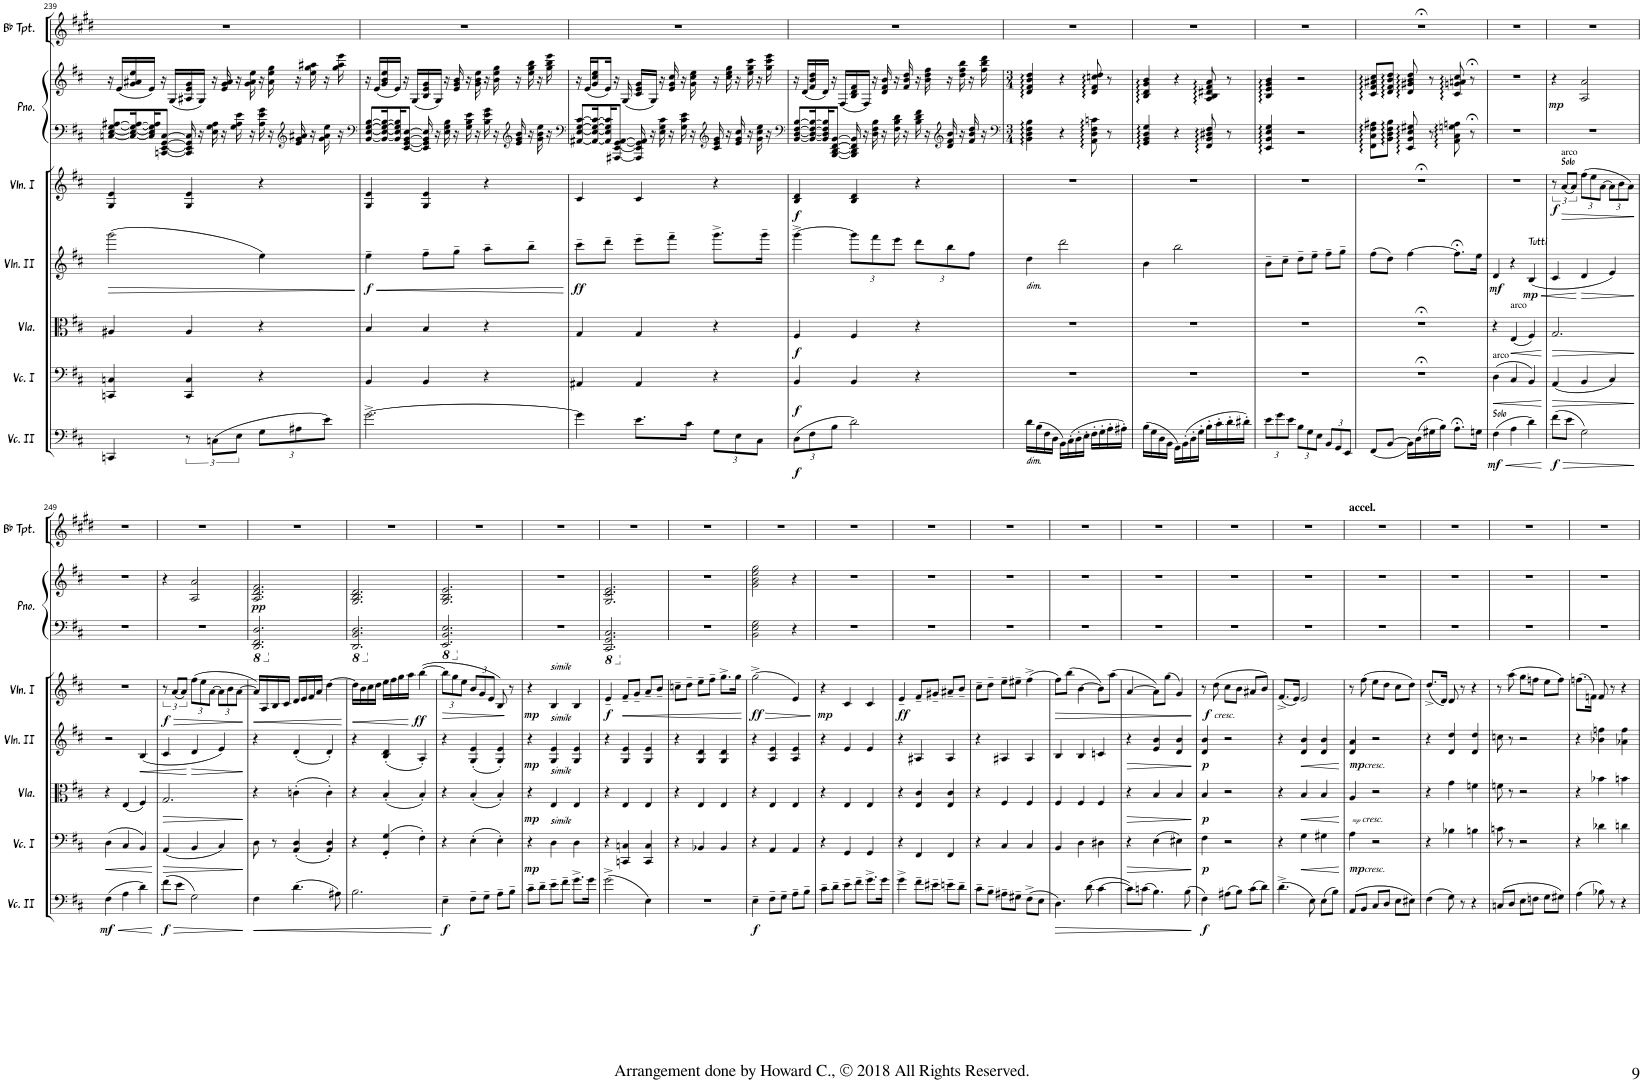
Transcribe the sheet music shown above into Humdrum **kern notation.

**kern	**dynam	**kern	**dynam	**kern	**dynam	**kern	**dynam	**kern	**dynam	**kern	**kern	**dynam	**kern
*part7	*part7	*part6	*part6	*part5	*part5	*part4	*part4	*part3	*part3	*part2	*part2	*part2	*part1
*staff8	*staff8	*staff7	*staff7	*staff6	*staff6	*staff5	*staff5	*staff4	*staff4	*staff3	*staff2	*staff2/3	*staff1
*I"Violoncello II	*	*I"Violoncello I	*	*I"Viola	*	*I"Violin II	*	*I"Violin I	*	*I"Piano	*	*	*I"Bb Trumpet
*I'Vc. II	*	*I'Vc. I	*	*I'Vla.	*	*I'Vln. II	*	*I'Vln. I	*	*I'Pno.	*	*	*I'Bb Tpt.
!!LO:PB:g=z
*clefF4	*	*clefF4	*	*clefC3	*	*clefG2	*	*clefG2	*	*clefF4	*clefG2	*	*clefG2
*	*	*	*	*	*	*	*	*	*	*	*	*	*Trd1c2
*k[f#c#]	*	*k[f#c#]	*	*k[f#c#]	*	*k[f#c#]	*	*k[f#c#]	*	*k[f#c#]	*k[f#c#]	*	*k[f#c#g#d#]
*M3/4	*	*M3/4	*	*M3/4	*	*M3/4	*	*M3/4	*	*M9/8	*M9/8	*	*M3/4
=239	=239	=239	=239	=239	=239	=239	=239	=239	=239	=239	=239	=239	=239
!	!	!	!	!	!	!	!LO:HP:b	!	!	!	!	!	!
4CCn/	.	4CCn/ 4Cn/	.	4A#X/	.	(2ggg\	>	4G/ 4e/	.	[12Cn/ [12E/ [12G/ [12A#X/L	24r	.	2.r
.	.	.	.	.	.	.	.	.	.	.	(24e/LL	.	.
.	.	.	.	.	.	.	.	.	.	24C/_ 24E/_ 24G/_ 24A#/_L	24g/ 24a#X/ 24ee/	.	.
.	.	.	.	.	.	.	.	.	.	24C/] 24E/] 24G/] 24A#/]J	24e/JJ)	.	.
.	.	.	.	.	.	.	.	.	.	[12CCn/ [12EE/ [12GG/ [12C/J	24r	.	.
.	.	.	.	.	.	.	.	.	.	.	(24G/LL	.	.
12r	.	4CC/ 4C/	.	4A#/	.	.	.	4G/ 4e/	.	24CC/] 24EE/] 24GG/] 24C/]	24A#X/ 24e/ 24g/	.	.
.	.	.	.	.	.	.	.	.	.	24r	24G/JJ)	.	.
(12Cn\L	.	.	.	.	.	.	.	.	.	24E\ 24G\ 24A#\	24r	.	.
.	.	.	.	.	.	.	.	.	.	24r	24e/ 24g/ 24a#/	.	.
12E\J	.	.	.	.	.	.	.	.	.	24G\ 24A#\ 24e\	24r	.	.
.	.	.	.	.	.	.	.	.	.	24r	24g\ 24a#\ 24ee\	.	.
*Xbrackettup	*	*	*	*	*	*	*	*	*	*	*	*	*
12G\L	.	4r	.	4r	.	4ee\)	.	4r	.	24A#\ 24e\ 24g\	24r	.	.
.	.	.	.	.	.	.	.	.	.	24r	24a#\ 24ee\ 24gg\	.	.
*	*	*	*	*	*	*	*	*	*	*clefG2	*	*	*
12A#X\	.	.	.	.	.	.	.	.	.	24e/ 24g/ 24a#X/	24r	.	.
.	.	.	.	.	.	.	.	.	.	24r	24ee\ 24gg\ 24aa#X\	.	.
12e\J)	.	.	.	.	.	.	.	.	.	24g\ 24a#\ 24ee\	24r	.	.
.	.	.	.	.	.	.	.	.	.	24r	24gg\ 24aa#\ 24eee\	.	.
.	.	.	.	.	.	.	]	.	.	.	.	.	.
=240	=240	=240	=240	=240	=240	=240	=240	=240	=240	=240	=240	=240	=240
*	*	*	*	*	*	*	*	*	*	*clefF4	*	*	*
!	!	!	!	!	!	!	!LO:HP:b	!	!	!	!	!	!
!	!	!	!	!	!	!	!LO:DY:n=1:b	!	!	!	!	!	!
[2.g^\	.	4BB/	.	4B/	.	4ee~\	< f	4G/ 4e/	.	[8BB/ [8E/ [8G/ [8B/L	24r	.	2.r
.	.	.	.	.	.	.	.	.	.	.	(24e/LL	.	.
.	.	.	.	.	.	.	.	.	.	.	24g/ 24b/ 24ee/	.	.
.	.	.	.	.	.	.	.	.	.	24BB/] 24E/] 24G/] 24B/]J	24e/JJ)	.	.
.	.	.	.	.	.	.	.	.	.	[8EE/ [8GG/ [8BB/ [8E/J	24r	.	.
.	.	.	.	.	.	.	.	.	.	.	(24G/LL	.	.
.	.	4BB/	.	4B/	.	8ff#~\L	.	4G/ 4e/	.	.	24B/ 24e/ 24g/	.	.
.	.	.	.	.	.	.	.	.	.	24r	24G/JJ)	.	.
.	.	.	.	.	.	.	.	.	.	24E\ 24G\ 24B\	24r	.	.
.	.	.	.	.	.	8gg~\J	.	.	.	24r	24e/ 24g/ 24b/	.	.
.	.	.	.	.	.	.	.	.	.	24G\ 24B\ 24e\	24r	.	.
.	.	.	.	.	.	.	.	.	.	24r	24g\ 24b\ 24ee\	.	.
.	.	4r	.	4r	.	8aa~\L	.	4r	.	24B\ 24e\ 24g\	24r	.	.
.	.	.	.	.	.	.	.	.	.	24r	24b\ 24ee\ 24gg\	.	.
*	*	*	*	*	*	*	*	*	*	*clefG2	*	*	*
.	.	.	.	.	.	.	.	.	.	24e/ 24g/ 24b/	24r	.	.
.	.	.	.	.	.	8bb~\J	.	.	.	24r	24ee\ 24gg\ 24bb\	.	.
.	.	.	.	.	.	.	.	.	.	24g\ 24b\ 24ee\	24r	.	.
.	.	.	.	.	.	.	.	.	.	24r	24gg\ 24bb\ 24eee\	.	.
.	.	.	.	.	.	.	[	.	.	.	.	.	.
=241	=241	=241	=241	=241	=241	=241	=241	=241	=241	=241	=241	=241	=241
*	*	*	*	*	*	*	*	*	*	*clefF4	*	*	*
!	!	!	!	!	!	!	!LO:DY:b	!	!	!	!	!	!
4g\]	.	4AA#X/	.	4G/	.	8ccc#~\L	ff	4c#/	.	[8AA#X/ [8E/ [8G/ [8c#/L	24r	.	2.r
.	.	.	.	.	.	.	.	.	.	.	(24e/LL	.	.
.	.	.	.	.	.	.	.	.	.	.	24g/ 24cc#/ 24ee/	.	.
.	.	.	.	.	.	8ddd~\J	.	.	.	24AA#/] 24E/] 24G/] 24c#/]J	24e/JJ)	.	.
.	.	.	.	.	.	.	.	.	.	[8AAA#X/ [8EE/ [8GG/ [8AA#/J	24r	.	.
.	.	.	.	.	.	.	.	.	.	.	(24G/	.	.
8.e\L	.	4AA#/	.	4G/	.	8eee~\L	.	4c#/	.	.	24c#/ 24e/ 24g/LL	.	.
.	.	.	.	.	.	.	.	.	.	24r	24G/JJ)	.	.
.	.	.	.	.	.	.	.	.	.	24E\ 24G\ 24c#\	24r	.	.
.	.	.	.	.	.	8fff#~\J	.	.	.	24r	24e/ 24g/ 24cc#/	.	.
.	.	.	.	.	.	.	.	.	.	24G\ 24c#\ 24e\	24r	.	.
16c#\Jk	.	.	.	.	.	.	.	.	.	.	.	.	.
.	.	.	.	.	.	.	.	.	.	24r	24g\ 24cc#\ 24ee\	.	.
*	*	*	*	*	*	*	*	*	*	*clefG2	*	*	*
12G\L	.	4r	.	4r	.	8.ggg^\L	.	4r	.	24c#/ 24e/ 24g/	24r	.	.
.	.	.	.	.	.	.	.	.	.	24r	24cc#\ 24ee\ 24gg\	.	.
12E\	.	.	.	.	.	.	.	.	.	24e/ 24g/ 24cc#/	24r	.	.
.	.	.	.	.	.	.	.	.	.	24r	24ee\ 24gg\ 24ccc#\	.	.
12C#\J	.	.	.	.	.	.	.	.	.	24g\ 24cc#\ 24ee\	24r	.	.
.	.	.	.	.	.	16ggg~\Jk	.	.	.	.	.	.	.
.	.	.	.	.	.	.	.	.	.	24r	24gg\ 24ccc#\ 24eee\	.	.
=242	=242	=242	=242	=242	=242	=242	=242	=242	=242	=242	=242	=242	=242
*	*	*	*	*	*	*	*	*	*	*clefF4	*	*	*
!	!LO:DY:b	!	!LO:DY:b	!	!LO:DY:b	!	!	!	!LO:DY:b	!	!	!	!
(12D\L	f	4BB/	f	4F#/	f	[4ggg^\	.	4B/ 4d/	f	[8BB/ [8D/ [8F#/ [8B/L	24r	.	2.r
.	.	.	.	.	.	.	.	.	.	.	(24d/LL	.	.
12F#\	.	.	.	.	.	.	.	.	.	.	24f#/ 24b/ 24dd/	.	.
.	.	.	.	.	.	.	.	.	.	24BB/] 24D/] 24F#/] 24B/]J	24d/JJ)	.	.
12B\J	.	.	.	.	.	.	.	.	.	[8BBB/ [8DD/ [8FF#/ [8BB/J	24r	.	.
.	.	.	.	.	.	.	.	.	.	.	(24F#/LL	.	.
*	*	*	*	*	*	*Xbrackettup	*	*	*	*	*	*	*
2d\)	.	4BB/	.	4F#/	.	12ggg\L]	.	4B/ 4d/	.	.	24B/ 24d/ 24f#/	.	.
.	.	.	.	.	.	.	.	.	.	24r	24F#/JJ)	.	.
.	.	.	.	.	.	12fff#\	.	.	.	24D\ 24F#\ 24B\	24r	.	.
.	.	.	.	.	.	.	.	.	.	24r	24d/ 24f#/ 24b/	.	.
.	.	.	.	.	.	12eee\J	.	.	.	24F#\ 24B\ 24d\	24r	.	.
.	.	.	.	.	.	.	.	.	.	24r	24f#/ 24b/ 24dd/	.	.
.	.	4r	.	4r	.	12ddd\L	.	4r	.	24B\ 24d\ 24f#\	24r	.	.
.	.	.	.	.	.	.	.	.	.	24r	24b\ 24dd\ 24ff#\	.	.
*	*	*	*	*	*	*	*	*	*	*clefG2	*	*	*
.	.	.	.	.	.	12bb\	.	.	.	24d/ 24f#/ 24b/	24r	.	.
.	.	.	.	.	.	.	.	.	.	24r	24dd\ 24ff#\ 24bb\	.	.
.	.	.	.	.	.	12ff#\J	.	.	.	24f#/ 24b/ 24dd/	24r	.	.
.	.	.	.	.	.	.	.	.	.	24r	24ff#\ 24bb\ 24ddd\	.	.
=243	=243	=243	=243	=243	=243	=243	=243	=243	=243	=243	=243	=243	=243
*	*	*	*	*	*	*	*	*	*	*clefF4	*	*	*
*M3/4	*	*M3/4	*	*M3/4	*	*M3/4	*	*M3/4	*	*M3/4	*M3/4	*	*M3/4
!	!	!	!	!	!	!LO:TX:a:i:t=dim.	!	!	!	!	!	!	!
!LO:TX:a:i:t=dim.	!	!	!	!	!	!	!	!	!	!	!	!	!
16d\LL	.	2.r	.	2.r	.	4dd\	.	2.r	.	4BB\ 4D\ 4F#\ 4B\	4d/ 4f#/ 4b/ 4dd/	.	2.r
(16B\	.	.	.	.	.	.	.	.	.	.	.	.	.
16F#\	.	.	.	.	.	.	.	.	.	.	.	.	.
16D\JJ	.	.	.	.	.	.	.	.	.	.	.	.	.
16BB\LL)	.	.	.	.	.	2ddd\	.	.	.	4r	4r	.	.
(16C#'\	.	.	.	.	.	.	.	.	.	.	.	.	.
16D'\	.	.	.	.	.	.	.	.	.	.	.	.	.
16E'\JJ	.	.	.	.	.	.	.	.	.	.	.	.	.
16F#'\LL	.	.	.	.	.	.	.	.	.	8AA\ 8D\ 8F#\ 8cn\	8d/ 8f#/ 8ccn/ 8dd/	.	.
16G'\	.	.	.	.	.	.	.	.	.	.	.	.	.
16A'\	.	.	.	.	.	.	.	.	.	8r	8r	.	.
16A#X'\JJ)	.	.	.	.	.	.	.	.	.	.	.	.	.
=244	=244	=244	=244	=244	=244	=244	=244	=244	=244	=244	=244	=244	=244
(16B\LL	.	2.r	.	2.r	.	4b\	.	2.r	.	4GG/ 4BB/ 4D/ 4G/	4B/ 4d/ 4g/ 4b/	.	2.r
16G\	.	.	.	.	.	.	.	.	.	.	.	.	.
16D\	.	.	.	.	.	.	.	.	.	.	.	.	.
16BB\JJ	.	.	.	.	.	.	.	.	.	.	.	.	.
16GG\LL)	.	.	.	.	.	2bb\	.	.	.	4r	4r	.	.
(16BB'\	.	.	.	.	.	.	.	.	.	.	.	.	.
16D'\	.	.	.	.	.	.	.	.	.	.	.	.	.
16G'\JJ	.	.	.	.	.	.	.	.	.	.	.	.	.
16B'\LL	.	.	.	.	.	.	.	.	.	8FF#/ 8BB/ 8D#X/ 8F#/	8A/ 8B/ 8d#X/ 8f#/ 8a/	.	.
16c#'\	.	.	.	.	.	.	.	.	.	.	.	.	.
16d'\	.	.	.	.	.	.	.	.	.	8r	8r	.	.
16d#X'\JJ)	.	.	.	.	.	.	.	.	.	.	.	.	.
=245	=245	=245	=245	=245	=245	=245	=245	=245	=245	=245	=245	=245	=245
12e\L	.	2.r	.	2.r	.	8b~\L	.	2.r	.	4EE/ 4BB/ 4E/ 4G/	4B/ 4e/ 4g/ 4b/	.	2.r
12g\	.	.	.	.	.	.	.	.	.	.	.	.	.
.	.	.	.	.	.	8cc#~\J	.	.	.	.	.	.	.
12e\J	.	.	.	.	.	.	.	.	.	.	.	.	.
12B\L	.	.	.	.	.	8dd~\L	.	.	.	2r	2r	.	.
12G\	.	.	.	.	.	.	.	.	.	.	.	.	.
.	.	.	.	.	.	8ee~\J	.	.	.	.	.	.	.
12E\J	.	.	.	.	.	.	.	.	.	.	.	.	.
12BB/L	.	.	.	.	.	8ff#~\L	.	.	.	.	.	.	.
12GG/	.	.	.	.	.	.	.	.	.	.	.	.	.
.	.	.	.	.	.	8gg~\J	.	.	.	.	.	.	.
12EE/J	.	.	.	.	.	.	.	.	.	.	.	.	.
=246	=246	=246	=246	=246	=246	=246	=246	=246	=246	=246	=246	=246	=246
(<8FF#/L	.	2.r;<	.	2.r;<	.	(8ff#\L	.	2.r;<	.	8FF#\ 8C#\ 8F#\ 8A#X\L	8c#/ 8f#/ 8a#X/ 8cc#/L	.	2.r;<
[8BB/J	.	.	.	.	.	8dd\J)	.	.	.	8BB\ 8D\ 8F#\ 8B\J	8d/ 8f#/ 8b/ 8dd/J	.	.
16BB\LL])	.	.	.	.	.	[4ff#\	.	.	.	8EE/ 8BB/ 8E/ 8G#X/	8d/ 8g#X/ 8b/ 8dd/	.	.
(16D\	.	.	.	.	.	.	.	.	.	.	.	.	.
16G#X\	.	.	.	.	.	.	.	.	.	8r	8r	.	.
16B\JJ)	.	.	.	.	.	.	.	.	.	.	.	.	.
8.A;<\L	.	.	.	.	.	8.ff#;<\L]	.	.	.	8AA\ 8C#\ 8Gn\ 8An\	8c#/ 8gn/ 8an/ 8cc#/	.	.
.	.	.	.	.	.	.	.	.	.	8r;<	8r;<	.	.
16Gn\Jk	.	.	.	.	.	16ee\Jk	.	.	.	.	.	.	.
=247	=247	=247	=247	=247	=247	=247	=247	=247	=247	=247	=247	=247	=247
!	!	!LO:TX:a:t=arco	!	!	!	!	!	!	!	!	!	!	!
!LO:TX:a:t=Solo	!	!	!	!	!	!	!	!	!	!	!	!	!
!	!LO:HP:b	!	!LO:HP:b	!	!	!	!	!	!	!	!	!	!
!	!LO:DY:n=1:b	!	!	!	!	!	!LO:DY:b	!	!	!	!	!	!
(4F#\	< mf	(4D\	<	4r	.	4d/	mf	2.r	.	2.r	2.r	.	2.r
!	!	!	!	!LO:TX:a:t=arco	!	!	!	!	!	!	!	!	!
!	!	!	!	!	!LO:HP:b	!	!	!	!	!	!	!	!
4A\	.	4C#/	.	(4E/	<	4r	.	.	.	.	.	.	.
!	!	!	!	!	!	!LO:TX:a:t=Tutti	!	!	!	!	!	!	!
!	!	!	!	!	!	!	!LO:HP:b	!	!	!	!	!	!
!	!	!	!	!	!	!	!LO:DY:n=1:b	!	!	!	!	!	!
4d\)	.	4BB/)	.	4F#/)	.	(4B/	< mp	.	.	.	.	.	.
.	[	.	[	.	[	.	.	.	.	.	.	.	.
=248	=248	=248	=248	=248	=248	=248	=248	=248	=248	=248	=248	=248	=248
!	!LO:HP:b	!	!LO:HP:b	!LO:N:head=open	!LO:HP:b	!	!	!	!	!	!	!	!
!	!LO:DY:n=1:b	!	!	!	!	!	!	!	!LO:DY:b	!	!	!LO:DY:b	!
(8f#\L	> f	(4AA/	>	4.G/	>	4c#/	.	12r	f	2.r	4r	mp	2.r
!	!	!	!	!	!	!	!	!LO:TX:a:t=Solo	!	!	!	!	!
!	!	!	!	!	!	!	!	!LO:TX:a:t=arco	!	!	!	!	!
!	!	!	!	!	!	!	!	!	!LO:HP:b	!	!	!	!
.	.	.	.	.	.	.	.	(12a/L	>	.	.	.	.
8e\J	.	.	.	.	.	.	.	.	.	.	.	.	.
.	.	.	.	.	.	.	.	12a/J)	.	.	.	.	.
!	!	!	!	!	!	!	!LO:HP:n=1:b	!	!	!	!	!	!
*	*	*	*	*	*	*	*	*Xbrackettup	*	*	*	*	*
2G\)	.	4BB/	.	.	.	4d/	[ >	(12ff#\L	.	.	2A/ 2a/	.	.
.	.	.	.	.	.	.	.	12ee\	.	.	.	.	.
.	.	.	.	4.G	.	.	.	.	.	.	.	.	.
.	.	.	.	.	.	.	.	[12a\J	.	.	.	.	.
.	.	4C#/)	.	.	.	4e/)	.	12a\L]	.	.	.	.	.
.	.	.	.	.	.	.	.	12b\	.	.	.	.	.
.	.	.	.	.	.	.	.	12a\J)	.	.	.	.	.
.	]	.	]	.	]	.	]	.	]	.	.	.	.
!!LO:LB:g=z
=249	=249	=249	=249	=249	=249	=249	=249	=249	=249	=249	=249	=249	=249
!	!LO:HP:b	!	!LO:HP:b	!	!	!	!	!	!	!	!	!	!
!	!LO:DY:n=1:b	!	!	!	!	!	!	!	!	!	!	!	!
(4F#\	< mf	(4D\	<	4r	.	2r	.	2.r	.	2.r	2.r	.	2.r
4A\	.	4C#/	.	(4E/	.	.	.	.	.	.	.	.	.
!	!	!	!	!	!	!	!LO:HP:b	!	!	!	!	!	!
4d\)	.	4BB/)	.	4F#/)	.	(4B/	<	.	.	.	.	.	.
.	[	.	[	.	.	.	.	.	.	.	.	.	.
=250	=250	=250	=250	=250	=250	=250	=250	=250	=250	=250	=250	=250	=250
!	!LO:HP:b	!	!LO:HP:b	!LO:N:head=open	!LO:HP:b	!	!	!	!	!	!	!	!
*	*	*	*	*	*	*	*	*brackettup	*	*	*	*	*
!	!LO:DY:n=1:b	!	!	!	!	!	!	!	!LO:HP:b	!	!	!	!
!	!	!	!	!	!	!	!	!	!LO:DY:n=1:b	!	!	!	!
(8f#\L	> f	(4AA/	>	4.G/	>	4c#/	.	12r	> f	2.r	4r	.	2.r
.	.	.	.	.	.	.	.	(12a/L	.	.	.	.	.
8e\J	.	.	.	.	.	.	.	.	.	.	.	.	.
.	.	.	.	.	.	.	.	12a/J)	.	.	.	.	.
!	!	!	!	!	!	!	!LO:HP:n=1:b	!	!	!	!	!	!
*	*	*	*	*	*	*	*	*Xbrackettup	*	*	*	*	*
2G\)	.	4BB/	.	.	.	4d/	[ >	(12ff#\L	.	.	2A/ 2a/	.	.
.	.	.	.	.	.	.	.	12ee\	.	.	.	.	.
.	.	.	.	4.G	.	.	.	.	.	.	.	.	.
.	.	.	.	.	.	.	.	[12a\J	.	.	.	.	.
.	.	4C#/)	.	.	.	4e/)	.	12a\L]	.	.	.	.	.
.	.	.	.	.	.	.	.	12b\	.	.	.	.	.
.	.	.	.	.	.	.	.	[12a\J	.	.	.	.	.
.	]	.	]	.	]	.	]	.	]	.	.	.	.
=251	=251	=251	=251	=251	=251	=251	=251	=251	=251	=251	=251	=251	=251
!	!LO:HP:b	!	!	!	!	!	!	!	!LO:HP:b	!	!	!	!
*	*	*	*	*	*	*	*	*	*	*8ba	*	*	*
!	!	!	!	!	!	!	!	!	!	!	!	!LO:DY:b	!
4F#\	<	8D\	.	4r	.	4r	.	16a/LL])	<	2.DDD/ 2.FFF#/ 2.DD/	2.A/ 2.d/ 2.f#/	pp	2.r
.	.	.	.	.	.	.	.	16A/	.	.	.	.	.
.	.	8r	.	.	.	.	.	16B/	.	.	.	.	.
.	.	.	.	.	.	.	.	16c#/JJ	.	.	.	.	.
(4.d\	.	(4AA/' 4D/'	.	(4cn'\	.	(4d'/	.	16d/LL	.	.	.	.	.
.	.	.	.	.	.	.	.	16e/	.	.	.	.	.
.	.	.	.	.	.	.	.	16f#/	.	.	.	.	.
.	.	.	.	.	.	.	.	16a/JJ	.	.	.	.	.
.	.	4AA/' 4D/')	.	4c'\)	.	4d'/)	.	[4dd\	.	.	.	.	.
8A#X\)	.	.	.	.	.	.	.	.	.	.	.	.	.
.	.	.	.	.	.	.	.	.	[	.	.	.	.
=252	=252	=252	=252	=252	=252	=252	=252	=252	=252	=252	=252	=252	=252
!	!	!	!	!	!	!	!	!	!LO:HP:b	!	!	!	!
*	*	*	*	*	*	*	*	*	*	*X8ba	*	*	*
*	*	*	*	*	*	*	*	*	*	*8ba	*	*	*
2.B\	.	4r	.	4r	.	4r	.	16dd\LL]	<	2.DDD/ 2.BBB/ 2.DD/	2.G/ 2.B/ 2.d/	.	2.r
.	.	.	.	.	.	.	.	16b\	.	.	.	.	.
.	.	.	.	.	.	.	.	16cc#\	.	.	.	.	.
.	.	.	.	.	.	.	.	16dd\JJ	.	.	.	.	.
.	.	(4GG/' 4G/'	.	(4B'/	.	(4B/' 4d/'	.	16ee\LL	.	.	.	.	.
.	.	.	.	.	.	.	.	16ff#\	.	.	.	.	.
.	.	.	.	.	.	.	.	16gg\	.	.	.	.	.
.	.	.	.	.	.	.	.	16aa\JJ	.	.	.	.	.
!	!	!	!	!	!	!	!	!	!LO:DY:n=1:b	!	!	!	!
.	.	4F#'\)	.	4B'/)	.	4A'/)	.	([4bb\	[ ff	.	.	.	.
.	[	.	.	.	.	.	.	.	.	.	.	.	.
=253	=253	=253	=253	=253	=253	=253	=253	=253	=253	=253	=253	=253	=253
!	!	!	!	!	!	!	!	!	!LO:HP:b	!	!	!	!
*	*	*	*	*	*	*	*	*	*	*X8ba	*	*	*
*	*	*	*	*	*	*	*	*	*	*8ba	*	*	*
!	!LO:DY:b	!	!	!	!	!	!	!	!	!	!	!	!
4E~\	f	4r	.	4r	.	4r	.	12bb\L]	>	2.EEE/ 2.BBB/ 2.EE/	2.G/ 2.B/ 2.e/	.	2.r
.	.	.	.	.	.	.	.	12gg\	.	.	.	.	.
.	.	.	.	.	.	.	.	12ee\J	.	.	.	.	.
8F#~\L	.	(4E'\	.	(4B'/	.	(4G/' 4e/'	.	12b/L	.	.	.	.	.
.	.	.	.	.	.	.	.	12g/	.	.	.	.	.
8G~\J	.	.	.	.	.	.	.	.	.	.	.	.	.
.	.	.	.	.	.	.	.	12e/J	.	.	.	.	.
8A~\L	.	4E'\)	.	4B'/)	.	4G/' 4e/')	.	8B/)	.	.	.	.	.
8B~\J	.	.	.	.	.	.	.	8r	]	.	.	.	.
=254	=254	=254	=254	=254	=254	=254	=254	=254	=254	=254	=254	=254	=254
*	*	*	*	*	*	*	*	*	*	*X8ba	*	*	*
!	!	!	!LO:DY:b	!	!LO:DY:b	!	!LO:DY:b	!	!LO:DY:b	!	!	!	!
8c#~\L	.	4r	mp	4r	mp	4r	mp	4r	mp	2.r	2.r	.	2.r
8d~\J	.	.	.	.	.	.	.	.	.	.	.	.	.
!	!	!	!	!	!	!	!	!LO:TX:a:i:t=simile	!	!	!	!	!
!	!	!	!	!	!	!LO:TX:a:i:t=simile	!	!	!	!	!	!	!
!	!	!	!	!LO:TX:a:i:t=simile	!	!	!	!	!	!	!	!	!
!	!	!LO:TX:a:i:t=simile	!	!	!	!	!	!	!	!	!	!	!
8e~\L	.	4D\	.	4E/	.	4G/ 4e/	.	4B/	.	.	.	.	.
8f#~\J	.	.	.	.	.	.	.	.	.	.	.	.	.
8.g^\L	.	4D\	.	4E/	.	4G/ 4e/	.	4B/	.	.	.	.	.
16g\Jk	.	.	.	.	.	.	.	.	.	.	.	.	.
=255	=255	=255	=255	=255	=255	=255	=255	=255	=255	=255	=255	=255	=255
*	*	*	*	*	*	*	*	*	*	*8ba	*	*	*
!	!	!	!	!	!	!	!	!	!LO:DY:b	!	!	!	!
(2g^\	.	4r	.	4r	.	4r	.	4e~/	f	2.CCC#/ 2.GGG/ 2.CC#/	2.G/ 2.c#/ 2.e/	.	2.r
!	!	!	!	!	!	!	!	!	!LO:HP:b	!	!	!	!
.	.	4CCn/ 4Cn/	.	4E/	.	4G/ 4e/	.	8f#~/L	<	.	.	.	.
.	.	.	.	.	.	.	.	8g~/J	.	.	.	.	.
4E\)	.	4CC/ 4C/	.	4E/	.	4G/ 4e/	.	8a~/L	.	.	.	.	.
.	.	.	.	.	.	.	.	8b~/J	.	.	.	.	.
=256	=256	=256	=256	=256	=256	=256	=256	=256	=256	=256	=256	=256	=256
*	*	*	*	*	*	*	*	*	*	*X8ba	*	*	*
2.r	.	4r	.	4r	.	4r	.	8ccn~\L	.	2.r	2.r	.	2.r
.	.	.	.	.	.	.	.	8dd~\J	.	.	.	.	.
.	.	4BB-X/	.	4E/	.	4G/ 4d/	.	8ee~\L	.	.	.	.	.
.	.	.	.	.	.	.	.	8ff#~\J	.	.	.	.	.
.	.	4BB-/	.	4E/	.	4G/ 4d/	.	8.gg^\L	.	.	.	.	.
.	.	.	.	.	.	.	.	16gg\Jk	.	.	.	.	.
.	.	.	.	.	.	.	.	.	[	.	.	.	.
=257	=257	=257	=257	=257	=257	=257	=257	=257	=257	=257	=257	=257	=257
!	!LO:DY:b	!	!	!	!	!	!	!	!LO:HP:b	!	!	!	!
!	!	!	!	!	!	!	!	!	!LO:DY:n=1:b	!	!	!	!
4E~\	f	4r	.	4r	.	4r	.	(2gg^\	> ff	2BB\ 2E\ 2G\	2g\ 2b\ 2ee\ 2gg\	.	2.r
8F#~\L	.	4AA/	.	4E/	.	4A/ 4e/	.	.	.	.	.	.	.
8G~\J	.	.	.	.	.	.	.	.	.	.	.	.	.
8A~\L	.	4AA/	.	4E/	.	4A/ 4e/	.	4e/)	.	4r	4r	.	.
8B~\J	.	.	.	.	.	.	.	.	.	.	.	.	.
.	.	.	.	.	.	.	.	.	]	.	.	.	.
=258	=258	=258	=258	=258	=258	=258	=258	=258	=258	=258	=258	=258	=258
!	!	!	!	!	!	!	!	!	!LO:DY:b	!	!	!	!
8c#~\L	.	4r	.	4r	.	4r	.	4r	mp	2.r	2.r	.	2.r
8d~\J	.	.	.	.	.	.	.	.	.	.	.	.	.
8e~\L	.	4GG/	.	4E/	.	4e/	.	4c#/	.	.	.	.	.
8f#~\J	.	.	.	.	.	.	.	.	.	.	.	.	.
8.g^\L	.	4GG/	.	4E/	.	4e/	.	4c#/	.	.	.	.	.
16g\Jk	.	.	.	.	.	.	.	.	.	.	.	.	.
=259	=259	=259	=259	=259	=259	=259	=259	=259	=259	=259	=259	=259	=259
!	!	!	!	!	!	!	!	!	!LO:DY:b	!	!	!	!
4g^\	.	4r	.	4r	.	4r	.	4e~/	ff	2.r	2.r	.	2.r
8f#~\L	.	4FF#/	.	4E/ 4c#/	.	4A#X/	.	8f#~/L	.	.	.	.	.
8e#X~\J	.	.	.	.	.	.	.	8g#X~/J	.	.	.	.	.
8en~\L	.	4FF#/	.	4E/ 4c#/	.	4A#/	.	8a#X~/L	.	.	.	.	.
8d~\J	.	.	.	.	.	.	.	8b~/J	.	.	.	.	.
=260	=260	=260	=260	=260	=260	=260	=260	=260	=260	=260	=260	=260	=260
8c#~\L	.	4r	.	4r	.	4r	.	8cc#~\L	.	2.r	2.r	.	2.r
8B~\J	.	.	.	.	.	.	.	8dd~\J	.	.	.	.	.
8A#X~\L	.	4C#/	.	4F#/	.	4A#X/	.	8ee~\L	.	.	.	.	.
8G#X~\J	.	.	.	.	.	.	.	8ee#X~\J	.	.	.	.	.
(8F#^\L	.	4C#/	.	4F#/	.	4A#/	.	(4ff#^\	.	.	.	.	.
8E\J	.	.	.	.	.	.	.	.	.	.	.	.	.
=261	=261	=261	=261	=261	=261	=261	=261	=261	=261	=261	=261	=261	=261
!	!LO:HP:b	!	!	!	!	!	!	!	!LO:HP:b	!	!	!	!
4.D\)	>	4BB/	.	4F#/	.	4B/	.	8ff#\L)	>	2.r	2.r	.	2.r
.	.	.	.	.	.	.	.	(8bb\J	.	.	.	.	.
.	.	4D\	.	4F#/	.	4B/	.	[4b\	.	.	.	.	.
(8d\	.	.	.	.	.	.	.	.	.	.	.	.	.
[4c#\	.	4D#X\	.	4F#/	.	4cn/	.	8b\L])	.	.	.	.	.
.	.	.	.	.	.	.	.	(8aa\J	.	.	.	.	.
=262	=262	=262	=262	=262	=262	=262	=262	=262	=262	=262	=262	=262	=262
!	!	!	!LO:HP:b	!	!LO:HP:b	!	!LO:HP:b	!	!	!	!	!	!
8c#\L])	.	4r	>	4r	>	4r	>	[4a/	.	2.r	2.r	.	2.r
(8cn\J	.	.	.	.	.	.	.	.	.	.	.	.	.
4.B\)	.	(4E\	.	4B/	.	4e/ 4b/	.	8a\L])	.	.	.	.	.
.	.	.	.	.	.	.	.	(8gg\J	.	.	.	.	.
.	.	4E#X\)	.	4B/	.	4d/ 4b/	.	4g/)	.	.	.	.	.
(8B\	.	.	.	.	.	.	.	.	.	.	.	.	.
.	]	.	]	.	]	.	]	.	]	.	.	.	.
=263	=263	=263	=263	=263	=263	=263	=263	=263	=263	=263	=263	=263	=263
!	!LO:DY:b	!	!LO:DY:b	!	!LO:DY:b	!	!LO:DY:b	!	!LO:DY:b	!	!	!	!
!	!	!	!	!	!	!	!	!	!LO:DY:n=1:b	!	!	!	!
4F#\)	f	4F#\	p	4B/	p	4d/ 4b/	p	8r	f other-dynamics	2.r	2.r	.	2.r
.	.	.	.	.	.	.	.	(8dd\	.	.	.	.	.
(8A#X\L	.	2r	.	2r	.	2r	.	8cc#\L	.	.	.	.	.
8B\J)	.	.	.	.	.	.	.	8b\J	.	.	.	.	.
(8c#\L	.	.	.	.	.	.	.	8a#X/L	.	.	.	.	.
8d\J)	.	.	.	.	.	.	.	8b/J)	.	.	.	.	.
=264	=264	=264	=264	=264	=264	=264	=264	=264	=264	=264	=264	=264	=264
(4.d^\	.	4r	.	4r	.	4r	.	(8.f#^/L	.	2.r	2.r	.	2.r
.	.	.	.	.	.	.	.	16e/Jk)	.	.	.	.	.
!	!	!	!LO:HP:b	!	!LO:HP:b	!	!LO:HP:b	!	!	!	!	!	!
.	.	4G\	<	4B/	<	4d/ 4b/	<	2e/	.	.	.	.	.
8E\)	.	.	.	.	.	.	.	.	.	.	.	.	.
(8E\L	.	4G#X\	.	4B/	.	4d/ 4b/	.	.	.	.	.	.	.
8B\J)	.	.	.	.	.	.	.	.	.	.	.	.	.
.	.	.	[	.	[	.	[	.	.	.	.	.	.
=265	=265	=265	=265	=265	=265	=265	=265	=265	=265	=265	=265	=265	=265
!	!	!	!	!	!	!	!	!	!	!	!	!	!LO:TX:a:B:t=accel.
!	!	!	!LO:DY:b	!	!	!	!	!	!	!	!	!	!
!	!	!	!LO:DY:n=1:b	!	!LO:DY:b	!	!	!	!	!	!	!	!
!	!	!	!	!	!LO:DY:n=1:b	!	!LO:DY:b	!	!	!	!	!	!
!	!	!	!	!	!	!	!LO:DY:n=1:b	!	!	!	!	!	!
(8AA/L	.	4A\	mp other-dynamics	4A/	mp other-dynamics	4d/ 4a/	mp other-dynamics	8r	.	2.r	2.r	.	2.r
8BB/J	.	.	.	.	.	.	.	(8ff#\	.	.	.	.	.
8C#/L	.	2r	.	2r	.	2r	.	8ee\L	.	.	.	.	.
8D/J	.	.	.	.	.	.	.	8dd\J	.	.	.	.	.
8E\L	.	.	.	.	.	.	.	8cc#\L	.	.	.	.	.
8E#X\J)	.	.	.	.	.	.	.	8dd\J)	.	.	.	.	.
=266	=266	=266	=266	=266	=266	=266	=266	=266	=266	=266	=266	=266	=266
(4F#\	.	4r	.	4r	.	4r	.	(8.dd^/L	.	2.r	2.r	.	2.r
.	.	.	.	.	.	.	.	16d/Jk)	.	.	.	.	.
8G\)	.	4B-X\	.	4g\	.	4d/ 4dd/	.	8d/	.	.	.	.	.
8r	.	.	.	.	.	.	.	8r	.	.	.	.	.
4r	.	4Bn\	.	4fn\	.	4d/ 4dd/	.	4r	.	.	.	.	.
=267	=267	=267	=267	=267	=267	=267	=267	=267	=267	=267	=267	=267	=267
(8Cn/L	.	8cn\	.	8fn\	.	8ccn\	.	8r	.	2.r	2.r	.	2.r
8D/J	.	8r	.	8r	.	8r	.	(8aa\	.	.	.	.	.
8E\L	.	2r	.	2r	.	2r	.	8gg\L	.	.	.	.	.
8Fn\J	.	.	.	.	.	.	.	8ffn\J	.	.	.	.	.
8G\L	.	.	.	.	.	.	.	8ee\L	.	.	.	.	.
8G#X\J)	.	.	.	.	.	.	.	8ff\J)	.	.	.	.	.
=268	=268	=268	=268	=268	=268	=268	=268	=268	=268	=268	=268	=268	=268
(4A\	.	4r	.	4r	.	4r	.	(8.ffn\L	.	2.r	2.r	.	2.r
.	.	.	.	.	.	.	.	16fn\Jk)	.	.	.	.	.
8B-X\)	.	4d-X\	.	4b-X\	.	4b-X\ 4ffn\	.	8f/	.	.	.	.	.
8r	.	.	.	.	.	.	.	8r	.	.	.	.	.
4r	.	4dn\	.	4bn\	.	4a-X\ 4ff\	.	4r	.	.	.	.	.
=	=	=	=	=	=	=	=	=	=	=	=	=	=
*-	*-	*-	*-	*-	*-	*-	*-	*-	*-	*-	*-	*-	*-
